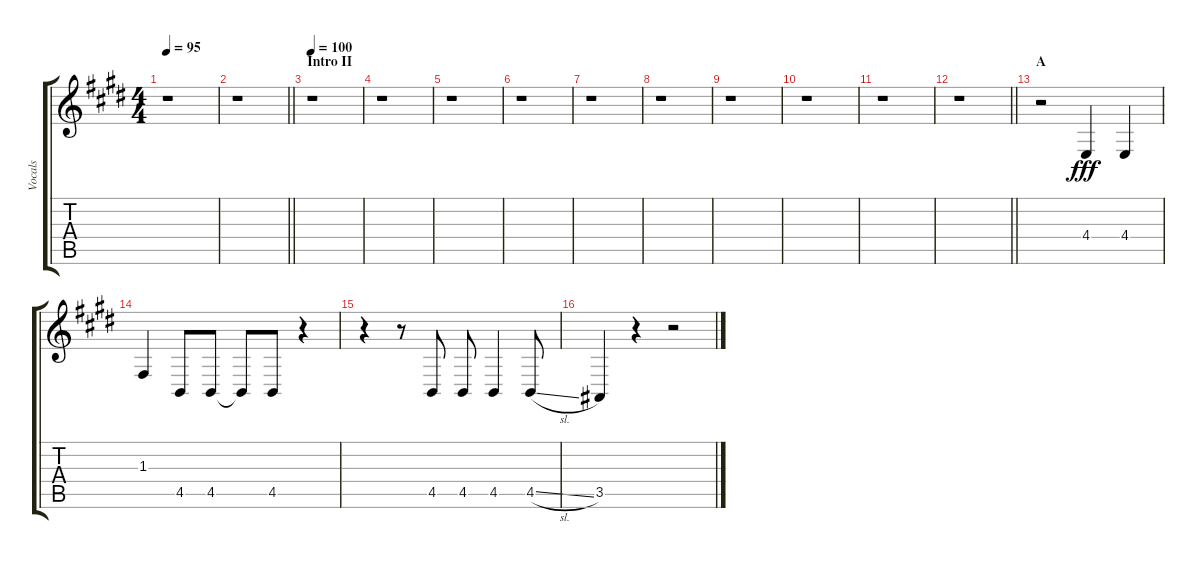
\track ("Vocals" "Vocals") {instrument voiceoohs}
\staff {score tabs}
\tuning (D4 A3 F3 C3 G2 D2) {hide}
\ts (4 4)
\tempo 95
\clef g2
\ks e
r.1{dy fff} |
\barLineRight lightlight
r.1 |
\section ("" "Intro II")
\tempo 100
r.1 |
r.1 |
r.1 |
r.1 |
r.1 |
r.1 |
r.1 |
r.1 |
r.1 |
\barLineRight lightlight
r.1 |
\section ("" "A")
r.2 4.4.4 4.4.4 |
1.3.4 4.5.8 4.5.8 4.5{t}.8 4.5.8 r.4 |
r.4 r.8 4.5.8 4.5.8 4.5.4 4.5{sl}.8 |
3.5.4 r.4 r.2
